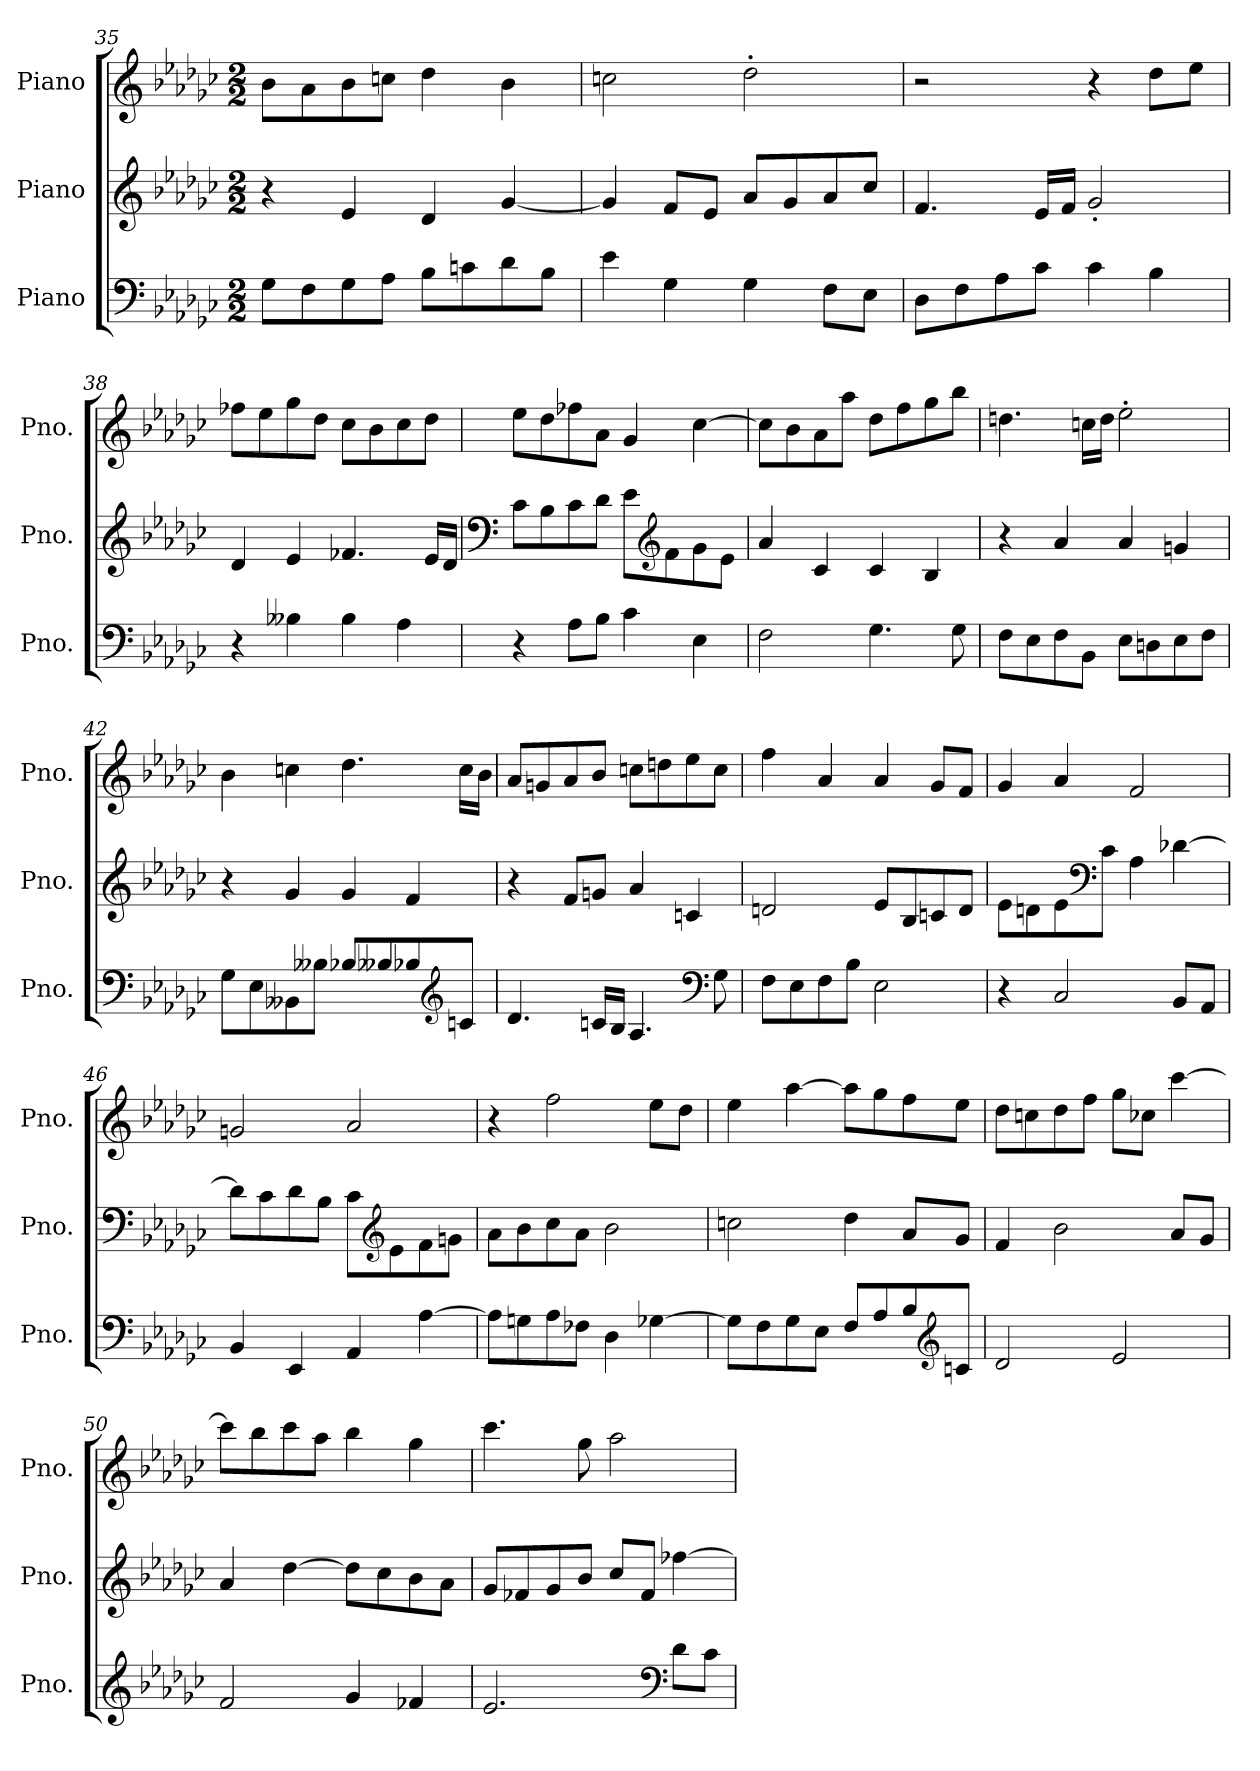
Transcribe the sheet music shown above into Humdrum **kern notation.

**kern	**kern	**kern
*part3	*part2	*part1
*staff3	*staff2	*staff1
*I"Piano	*I"Piano	*I"Piano
*I'Pno.	*I'Pno.	*I'Pno.
*clefF4	*clefG2	*clefG2
*k[b-e-a-d-g-c-]	*k[b-e-a-d-g-c-]	*k[b-e-a-d-g-c-]
*M2/2	*M2/2	*M2/2
=35	=35	=35
8G-\L	4r	8b-\L
8F\	.	8a-\
8G-\	4e-/	8b-\
8A-\J	.	8ccn\J
8B-\L	4d-/	4dd-\
8cn\	.	.
8d-\	[4g-/	4b-\
8B-\J	.	.
!!LO:PB:g=z
=36	=36	=36
4e-\	4g-/]	2ccn\
4G-\	8f/L	.
.	8e-/J	.
4G-\	8a-/L	2dd-'\
.	8g-/	.
8F\L	8a-/	.
8E-\J	8cc-/J	.
=37	=37	=37
8D-\L	4.f/	2r
8F\	.	.
8A-\	.	.
8c-\J	16e-/LL	.
.	16f/JJ	.
4c-\	2g-'/	4r
4B-\	.	8dd-\L
.	.	8ee-\J
=38	=38	=38
4r	4d-/	8ff-X\L
.	.	8ee-\
4B--X\	4e-/	8gg-\
.	.	8dd-\J
4B--\	4.f-X/	8cc-\L
.	.	8b-\
4A-\	.	8cc-\
.	16e-/LL	8dd-\J
.	16d-/JJ	.
=39	=39	=39
*	*clefF4	*
4r	8c-\L	8ee-\L
.	8B-\	8dd-\
8A-\L	8c-\	8ff-X\
8B-\J	8d-\J	8a-\J
4c-\	8e-\L	4g-/
*	*clefG2	*
.	8f\	.
4E-\	8g-\	[4cc-\
.	8e-\J	.
!!LO:LB:g=z
=40	=40	=40
2F\	4a-/	8cc-\L]
.	.	8b-\
.	4c-/	8a-\
.	.	8aa-\J
4.G-\	4c-/	8dd-\L
.	.	8ff\
.	4B-/	8gg-\
8G-\	.	8bb-\J
=41	=41	=41
8F\L	4r	4.ddn\
8E-\	.	.
8F\	4a-/	.
8BB-\J	.	16ccn\LL
.	.	16dd\JJ
8E-\L	4a-/	2ee-'\
8Dn\	.	.
8E-\	4gn/	.
8F\J	.	.
=42	=42	=42
8G-\L	4r	4b-\
8E-\	.	.
8BB--X\	4g-/	4ccn\
8B--X\J	.	.
8B-X/L	4g-/	4.dd-\
8B--X/	.	.
8B-X/	4f/	.
*clefG2	*	*
8cn/J	.	16cc\LL
.	.	16b-\JJ
!!LO:LB:g=z
=43	=43	=43
4.d-/	4r	8a-/L
.	.	8gn/
.	8f/L	8a-/
16cn/LL	8gn/J	8b-/J
16B-/JJ	.	.
4.A-/	4a-/	8ccn\L
.	.	8ddn\
.	4cn/	8ee-\
*clefF4	*	*
8G-\	.	8cc\J
=44	=44	=44
8F\L	2dn/	4ff\
8E-\	.	.
8F\	.	4a-/
8B-\J	.	.
2E-\	8e-/L	4a-/
.	8B-/	.
.	8cn/	8g-/L
.	8d/J	8f/J
=45	=45	=45
4r	8e-\L	4g-/
.	8dn\	.
2C-/	8e-\	4a-/
*	*clefF4	*
.	8c-\J	.
.	4A-\	2f/
8BB-/L	[4d-X\	.
8AA-/J	.	.
=46	=46	=46
4BB-/	8d-\L]	2gn/
.	8c-\	.
4EE-/	8d-\	.
.	8B-\J	.
4AA-/	8c-\L	2a-/
*	*clefG2	*
.	8e-\	.
[4A-\	8f\	.
.	8gn\J	.
!!LO:LB:g=z
=47	=47	=47
8A-\L]	8a-\L	4r
8Gn\	8b-\	.
8A-\	8cc-\	2ff\
8F-X\J	8a-\J	.
4D-\	2b-\	.
[4G-X\	.	8ee-\L
.	.	8dd-\J
=48	=48	=48
8G-\L]	2ccn\	4ee-\
8F\	.	.
8G-\	.	[4aa-\
8E-\J	.	.
8F/L	4dd-\	8aa-\L]
8A-/	.	8gg-\
8B-/	8a-/L	8ff\
*clefG2	*	*
8cn/J	8g-/J	8ee-\J
=49	=49	=49
2d-/	4f/	8dd-\L
.	.	8ccn\
.	2b-\	8dd-\
.	.	8ff\J
2e-/	.	8gg-\L
.	.	8cc-X\J
.	8a-/L	[4ccc-\
.	8g-/J	.
=50	=50	=50
2f/	4a-/	8ccc-\L]
.	.	8bb-\
.	[4dd-\	8ccc-\
.	.	8aa-\J
4g-/	8dd-\L]	4bb-\
.	8cc-\	.
4f-X/	8b-\	4gg-\
.	8a-\J	.
!!LO:PB:g=z
=51	=51	=51
2.e-/	8g-/L	4.ccc-\
.	8f-X/	.
.	8g-/	.
.	8b-/J	8gg-\
.	8cc-/L	2aa-\
.	8f-/J	.
*clefF4	*	*
8d-\L	[4ff-X\	.
8c-\J	.	.
=	=	=
*-	*-	*-
